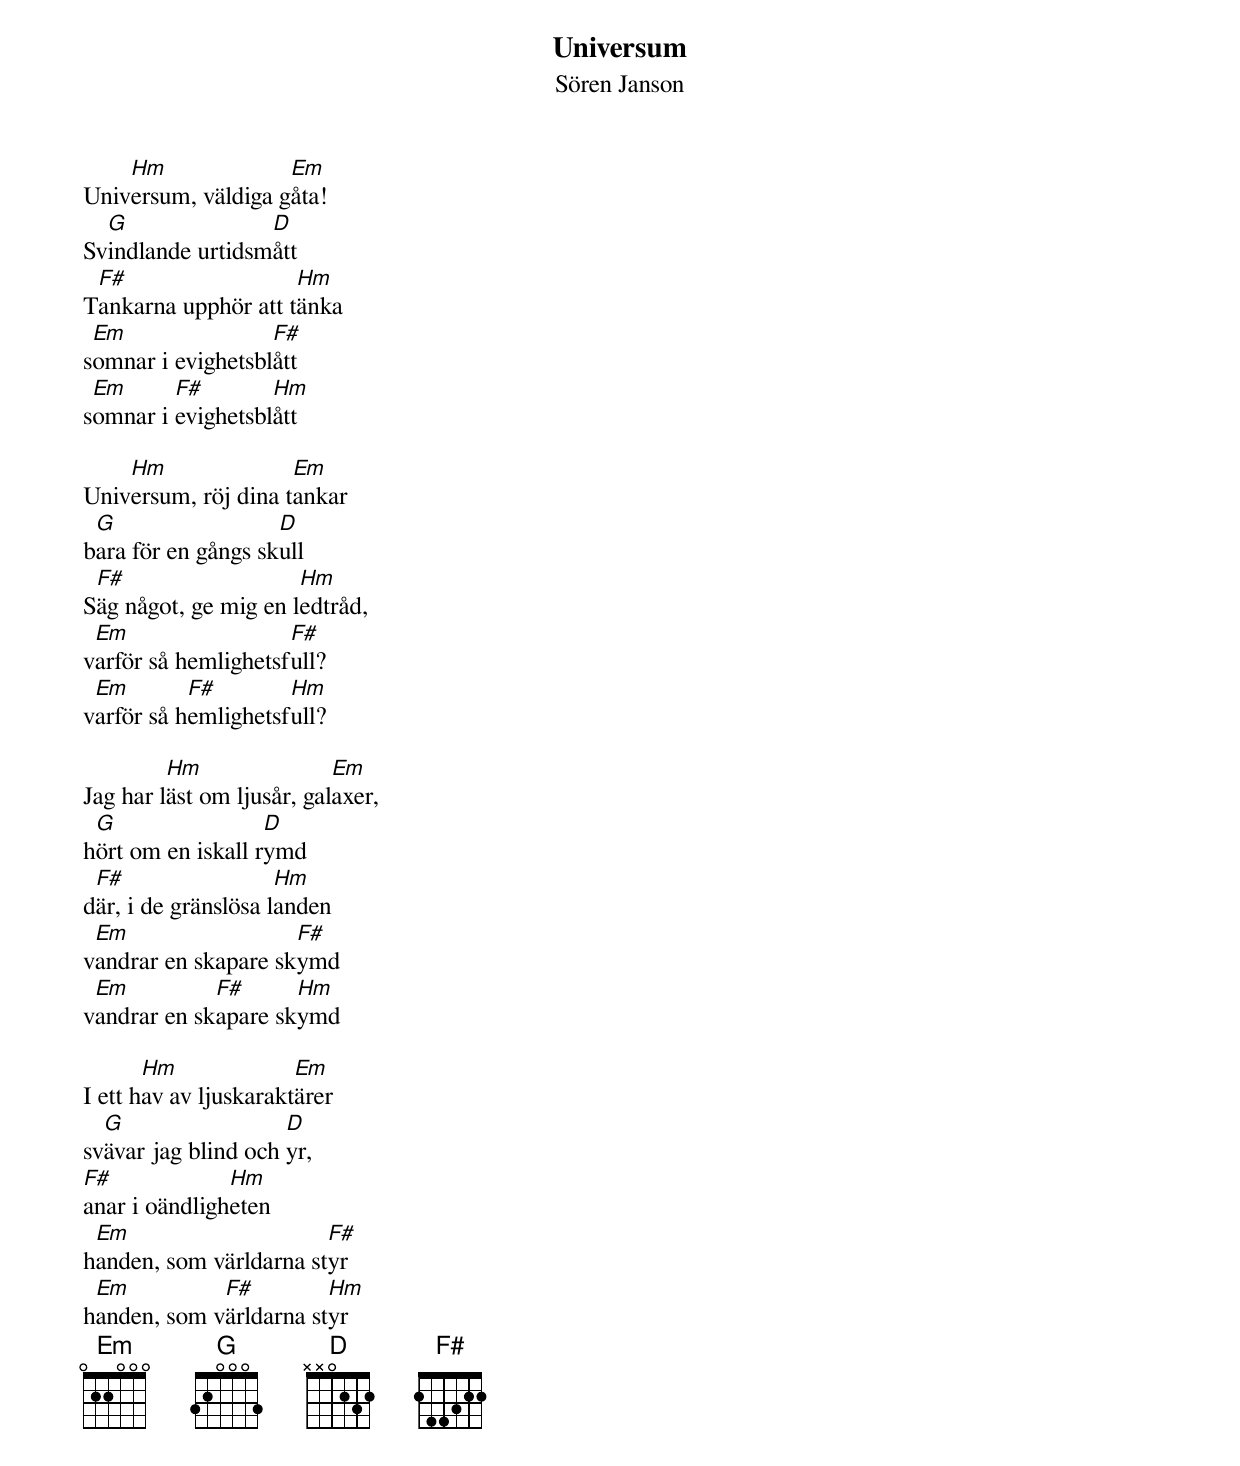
{t:Universum}
{st:Sören Janson}
Univ[Hm]ersum, väldiga g[Em]åta!
Sv[G]indlande urtidsm[D]ått
T[F#]ankarna upphör att t[Hm]änka
s[Em]omnar i evighetsbl[F#]ått
s[Em]omnar i [F#]evighetsbl[Hm]ått

Univ[Hm]ersum, röj dina t[Em]ankar
b[G]ara för en gångs sk[D]ull
S[F#]äg något, ge mig en l[Hm]edtråd,
v[Em]arför så hemlighetsf[F#]ull?
v[Em]arför så h[F#]emlighetsf[Hm]ull?

Jag har l[Hm]äst om ljusår, gal[Em]axer,
h[G]ört om en iskall r[D]ymd
d[F#]är, i de gränslösa l[Hm]anden
v[Em]andrar en skapare sk[F#]ymd
v[Em]andrar en sk[F#]apare sk[Hm]ymd

I ett h[Hm]av av ljuskarakt[Em]ärer
sv[G]ävar jag blind och [D]yr,
[F#]anar i oändligh[Hm]eten
h[Em]anden, som världarna st[F#]yr
h[Em]anden, som v[F#]ärldarna st[Hm]yr
